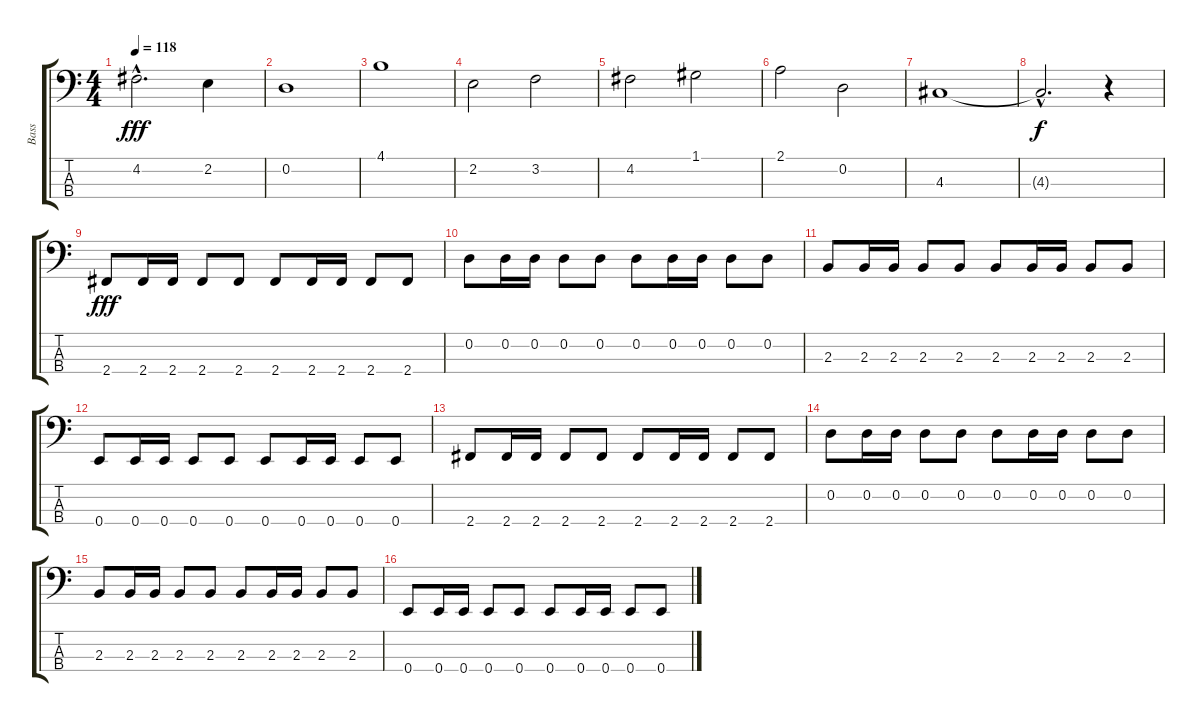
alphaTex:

\track ("Bass" "Bass") {instrument electricbassfinger}
\staff {score tabs}
\tuning (G2 D2 A1 E1) {hide}
\ts (4 4)
\tempo 118
\clef f4
\ks c
4.2{hac}.2{d dy fff} 2.2.4 |
0.2.1 |
4.1.1 |
2.2.2 3.2.2 |
4.2.2 1.1.2 |
2.1.2 0.2.2 |
4.3.1 |
4.3{hac t}.2{d dy f} r.4 |
2.4.8{dy fff volume 16 instrument electricbassfinger} 2.4.16 2.4.16 2.4.8 2.4.8 2.4.8 2.4.16 2.4.16 2.4.8 2.4.8 |
0.2.8 0.2.16 0.2.16 0.2.8 0.2.8 0.2.8 0.2.16 0.2.16 0.2.8 0.2.8 |
2.3.8 2.3.16 2.3.16 2.3.8 2.3.8 2.3.8 2.3.16 2.3.16 2.3.8 2.3.8 |
0.4.8 0.4.16 0.4.16 0.4.8 0.4.8 0.4.8 0.4.16 0.4.16 0.4.8 0.4.8 |
2.4.8 2.4.16 2.4.16 2.4.8 2.4.8 2.4.8 2.4.16 2.4.16 2.4.8 2.4.8 |
0.2.8 0.2.16 0.2.16 0.2.8 0.2.8 0.2.8 0.2.16 0.2.16 0.2.8 0.2.8 |
2.3.8 2.3.16 2.3.16 2.3.8 2.3.8 2.3.8 2.3.16 2.3.16 2.3.8 2.3.8 |
0.4.8 0.4.16 0.4.16 0.4.8 0.4.8 0.4.8 0.4.16 0.4.16 0.4.8 0.4.8
